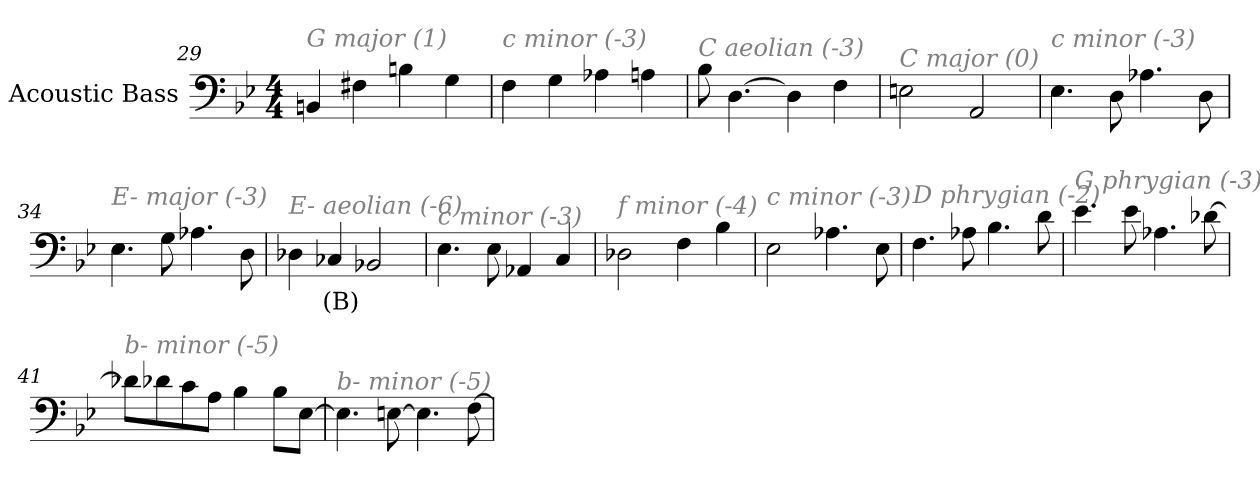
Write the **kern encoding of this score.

**kern	**text
*part1	*part1
*staff1	*staff1
*I"Acoustic Bass	*
*clefF4	*
*ITrd7c12	*
*k[b-e-]	*
*B-:	*
*M4/4	*
=29	=29
!LO:TX:i:color=#808080:t=G major (1)	!
4BBBn	.
4FF#X	.
4BBn	.
4GG	.
=30	=30
!LO:TX:i:color=#808080:t=c minor (-3)	!
4FF	.
4GG	.
4AA-X	.
4AAn	.
=31	=31
!LO:TX:i:color=#808080:t=C aeolian (-3)	!
8BB-	.
[4.DD	.
4DD]	.
4FF	.
=32	=32
!LO:TX:i:color=#808080:t=C major (0)	!
2EEn	.
2AAA	.
=33	=33
!LO:TX:i:color=#808080:t=c minor (-3)	!
4.EE-	.
8DD	.
4.AA-X	.
8DD	.
=34	=34
!LO:TX:i:color=#808080:t=E- major (-3)	!
4.EE-	.
8GG	.
4.AA-X	.
8DD	.
=35	=35
!LO:TX:i:color=#808080:t=E- aeolian (-6)	!
4DD-X	.
4CC-Xi	(B)
2BBB-X	.
=36	=36
!LO:TX:i:color=#808080:t=c minor (-3)	!
4.EE-	.
8EE-	.
4AAA-X	.
4CC	.
=37	=37
!LO:TX:i:color=#808080:t=f minor (-4)	!
2DD-X	.
4FF	.
4BB-	.
=38	=38
!LO:TX:i:color=#808080:t=c minor (-3)	!
2EE-	.
4.AA-X	.
8EE-	.
=39	=39
!LO:TX:i:color=#808080:t=D phrygian (-2)	!
4.FF	.
8AA-X	.
4.BB-	.
8D	.
=40	=40
!LO:TX:i:color=#808080:t=G phrygian (-3)	!
4.E-	.
8E-	.
4.AA-X	.
[8D-X	.
=41	=41
!LO:TX:i:color=#808080:t=b- minor (-5)	!
8D-XL]	.
8D-X	.
8C	.
8AAJ	.
4BB-	.
8BB-L	.
[8EE-J	.
=42	=42
!LO:TX:i:color=#808080:t=b- minor (-5)	!
4.EE-]	.
[8EEn	.
4.EE]	.
[8FF	.
=	=
*-	*-
